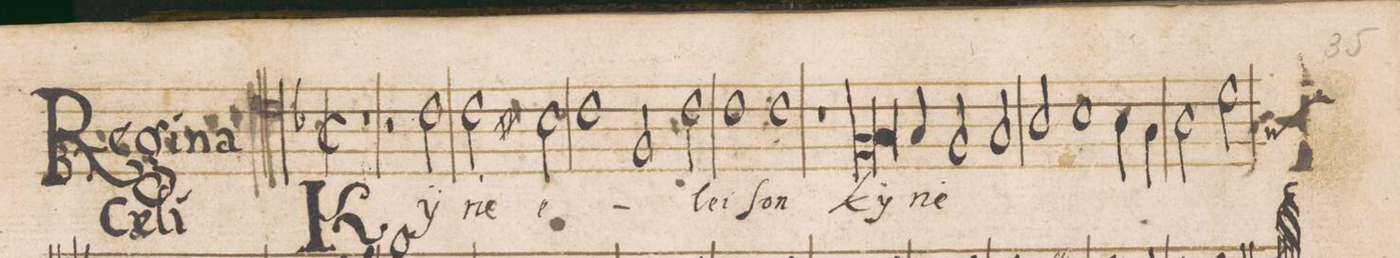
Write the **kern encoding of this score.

**kern	**text
*I"TENOR	*
*clefC4	*
*k[b-]	*
*met(C|)	*
*M2/1	*
1r	.
2r	.
2c\	KY-
=2-	=2-
2c\	-rie
2Bn\	e-
1c	.
=3-	=3-
2F/	.
2c\	-lei-
1c	.
=4-	=4-
1c	-ſon
1r	.
=5-	=5-
*lig	*
*col	*
1F	ky-
2.G/	.
*Xcol	*
*Xlig	*
4G/	-ri-
=6-	=6-
2F/	-e
2G/	[e]-
2A/	.
1B-y\	.
=7-	=7-
4A\	.
4G\	.
2A\	.
2d\	.
*custos:G	*
=8-	=8-
*-	*-
